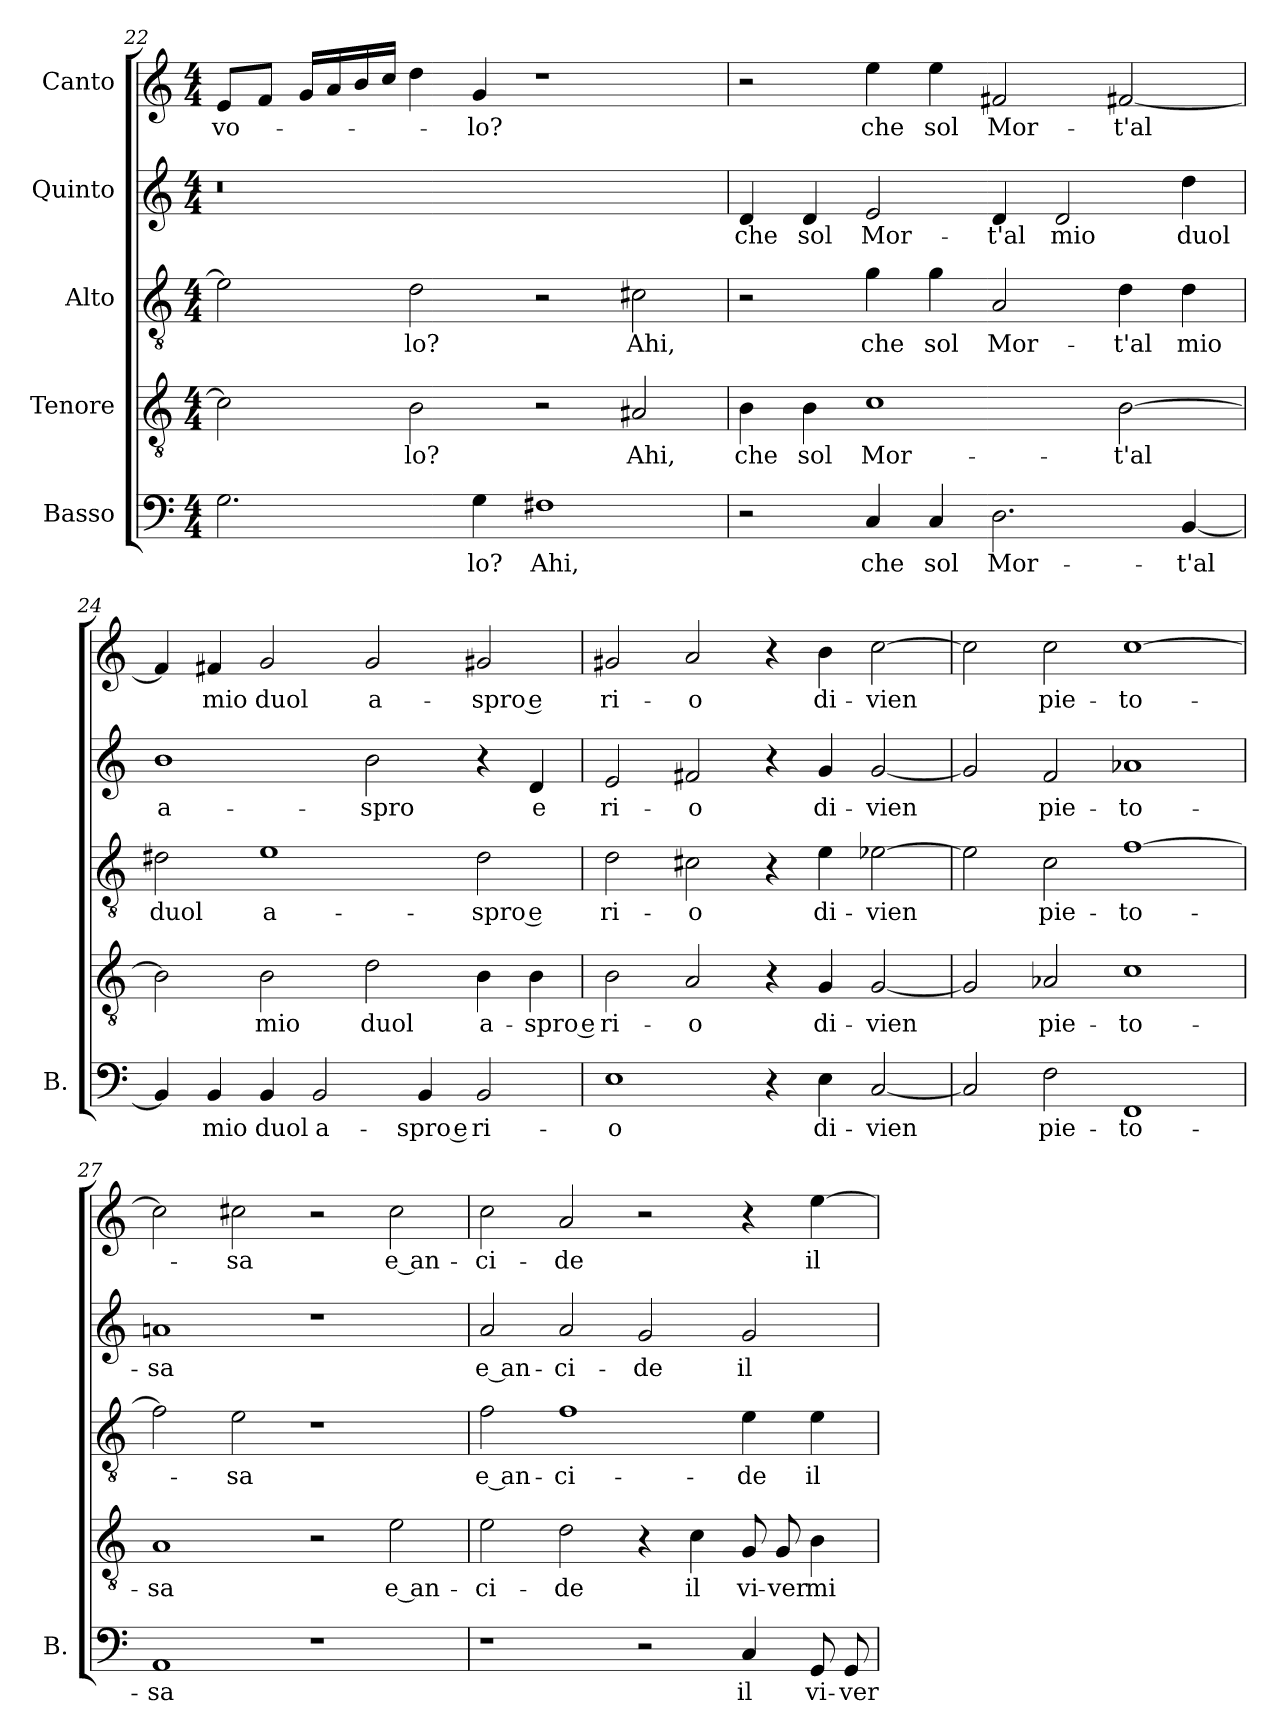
**kern	**text	**kern	**text	**kern	**text	**kern	**text	**kern	**text
*part5	*part5	*part4	*part4	*part3	*part3	*part2	*part2	*part1	*part1
*staff5	*staff5	*staff4	*staff4	*staff3	*staff3	*staff2	*staff2	*staff1	*staff1
*I"Basso	*	*I"Tenore	*	*I"Alto	*	*I"Quinto	*	*I"Canto	*
*I'B.	*	*	*	*	*	*	*	*	*
*clefF4	*	*clefGv2	*	*clefGv2	*	*clefG2	*	*clefG2	*
*k[]	*	*k[]	*	*k[]	*	*k[]	*	*k[]	*
*C:	*	*C:	*	*C:	*	*C:	*	*C:	*
*M4/4	*	*M4/4	*	*M4/4	*	*M4/4	*	*M4/4	*
=22	=22	=22	=22	=22	=22	=22	=22	=22	=22
!	!	!	!	!	!	!LO:N:vis=0	!	!	!
2.G\	.	2c\]	.	2e\]	.	1r	.	8e/L	vo-
.	.	.	.	.	.	.	.	8f/J	.
.	.	.	.	.	.	.	.	16g/LL	.
.	.	.	.	.	.	.	.	16a/	.
.	.	.	.	.	.	.	.	16b/	.
.	.	.	.	.	.	.	.	16cc/JJ	.
.	.	2B\	-lo?	2d\	-lo?	.	.	4dd\	.
4G\	-lo?	.	.	.	.	.	.	4g/	-lo?
1F#X\	Ahi,	2r	.	2r	.	1ryy	.	1r	.
.	.	2A#X/	Ahi,	2c#X\	Ahi,	.	.	.	.
=23	=23	=23	=23	=23	=23	=23	=23	=23	=23
2r	.	4B\	che	2r	.	4d/	che	2r	.
.	.	4B\	sol	.	.	4d/	sol	.	.
4C/	che	1c\	Mor-	4g\	che	2e/	Mor-	4ee\	che
4C/	sol	.	.	4g\	sol	.	.	4ee\	sol
2.D\	Mor-	.	.	2A/	Mor-	4d/	-t'al	2f#X/	Mor-
.	.	.	.	.	.	2d/	mio	.	.
.	.	[2B\	-t'al	4d\	-t'al	.	.	[2f#X/	-t'al
[4BB/	-t'al	.	.	4d\	mio	4dd\	duol	.	.
=24	=24	=24	=24	=24	=24	=24	=24	=24	=24
4BB/]	.	2B\]	.	2d#X\	duol	1b\	a-	4f#/]	.
4BB/	mio	.	.	.	.	.	.	4f#X/	mio
4BB/	duol	2B\	mio	1e\	a-	.	.	2g/	duol
2BB/	a-	.	.	.	.	.	.	.	.
.	.	2d\	duol	.	.	2b\	-spro	2g/	a-
4BB/	-spro e	.	.	.	.	.	.	.	.
2BB/	ri-	4B\	a-	2d#\	-spro e	4r	.	2g#X/	-spro e
.	.	4B\	-spro e	.	.	4d/	e	.	.
=25	=25	=25	=25	=25	=25	=25	=25	=25	=25
1E\	-o	2B\	ri-	2d\	ri-	2e/	ri-	2g#X/	ri-
.	.	2A/	-o	2c#X\	-o	2f#X/	-o	2a/	-o
4r	.	4r	.	4r	.	4r	.	4r	.
4E\	di-	4G/	di-	4e\	di-	4g/	di-	4b\	di-
[2C/	-vien	[2G/	-vien	[2e-X\	-vien	[2g/	-vien	[2cc\	-vien
=26	=26	=26	=26	=26	=26	=26	=26	=26	=26
2C/]	.	2G/]	.	2e-\]	.	2g/]	.	2cc\]	.
2F\	pie-	2A-X/	pie-	2c\	pie-	2f/	pie-	2cc\	pie-
1FF/	-to-	1c\	-to-	[1f\	-to-	1a-X/	-to-	[1cc\	-to-
=27	=27	=27	=27	=27	=27	=27	=27	=27	=27
1AA/	-sa	1A/	-sa	2f\]	.	1an/	-sa	2cc\]	.
.	.	.	.	2e\	-sa	.	.	2cc#X\	-sa
1r	.	2r	.	1r	.	1r	.	2r	.
.	.	2e\	e an-	.	.	.	.	2cc#\	e an-
=28	=28	=28	=28	=28	=28	=28	=28	=28	=28
1r	.	2e\	-ci-	2f\	e an-	2a/	e an-	2cc\	-ci-
.	.	2d\	-de	1f\	-ci-	2a/	-ci-	2a/	-de
2r	.	4r	.	.	.	2g/	-de	2r	.
.	.	4c\	il	.	.	.	.	.	.
4C/	il	8G/	vi-	4e\	-de	2g/	il	4r	.
.	.	8G/	-ver	.	.	.	.	.	.
8GG/	vi-	4B\	mi-	4e\	il	.	.	[4ee\	il
8GG/	-ver	.	.	.	.	.	.	.	.
=	=	=	=	=	=	=	=	=	=
*-	*-	*-	*-	*-	*-	*-	*-	*-	*-
